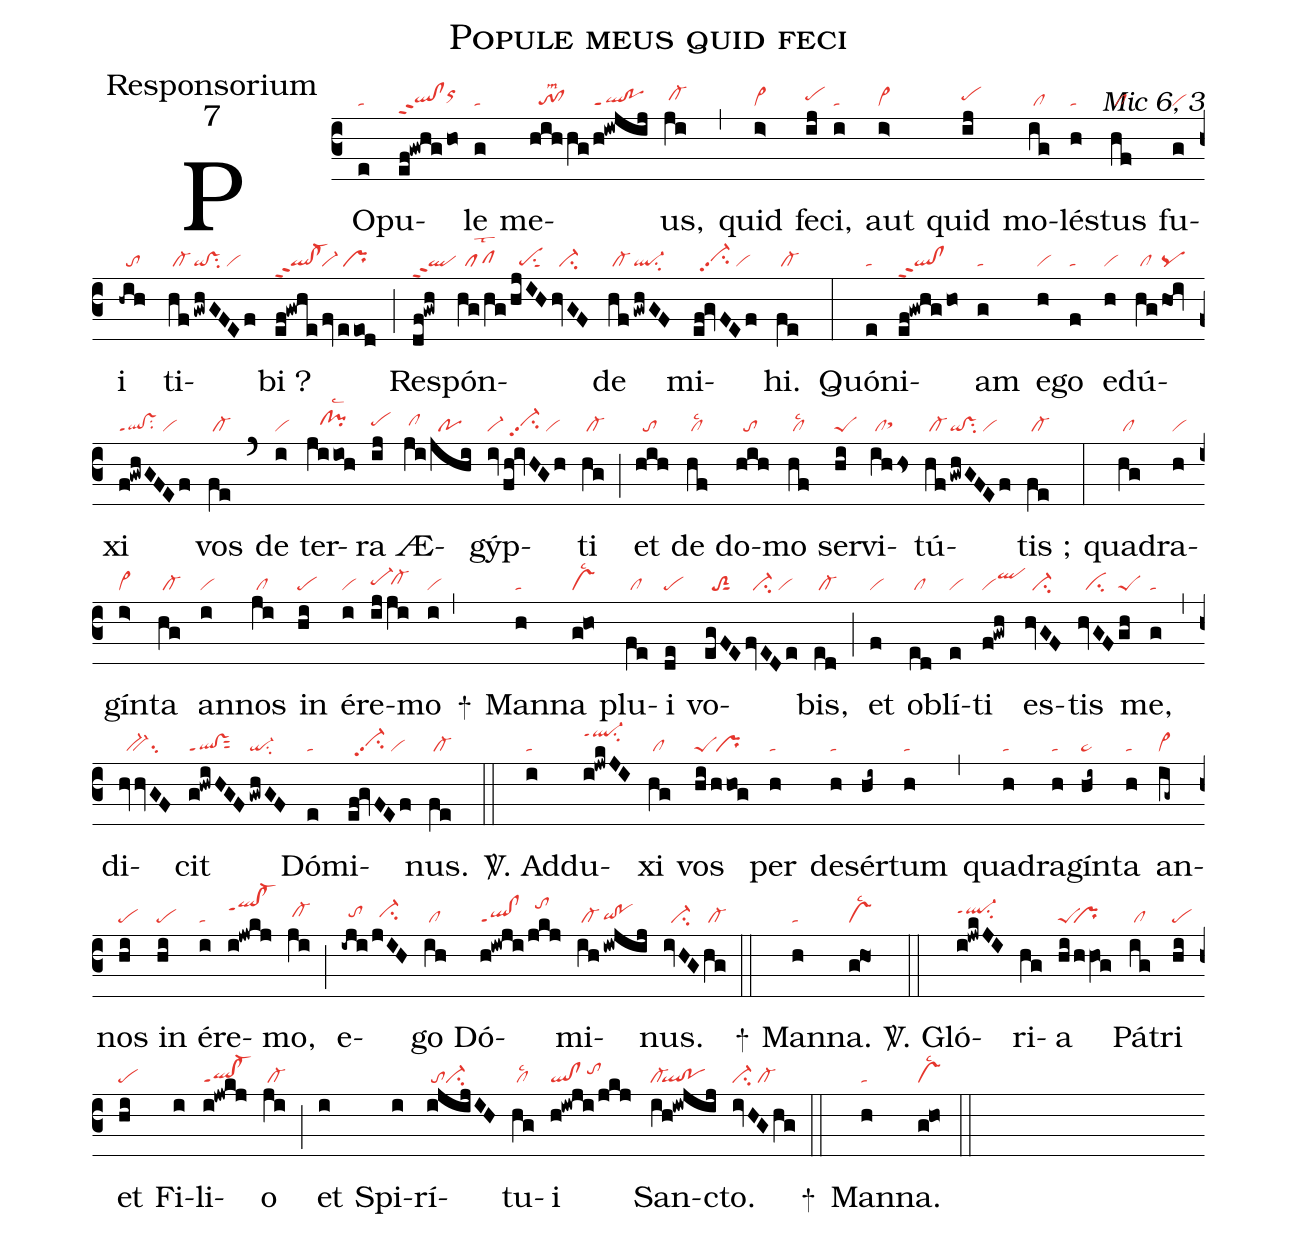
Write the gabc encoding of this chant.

name:Popule meus quid feci;
office-part:Responsorium;
mode:7;
commentary:Mic 6, 3;
nabc-lines:1;
%%
(c3)PO(e|ta)pu(ef!gwhg/ho|qlhg!clhgppt2orhi)le(g|ta) me(hihhg|//to!cllsm2|/h!iwjij|ql!poppt1)us,(ji|/cl-hh) (,) quid(i>|vi>) fe(ij|pehh)ci,(i|ta) aut(i>|vi>) quid(ij|pehh) mo(ig|/cl)lés(h|ta)tus(hf|/cl) fu(g|vi)i(-hih|//to) ti(hf|/cl-|!gwhGFEf|qi!vssu2/vi)bi ?(ef!gwhe|ql!cl-ppt2|/fv|vi-|eeod|/pr) (;) Re(df!gwh|qlppt2)spón(hg/hg|//pflst2|/hjIH|//pesu1sut1|hvGF|//ci-)de(hf|/cl-|!gwhGF|ql-su2) mi(ef!gvFEf|//vi-hhpp2su2/vi)hi.(fe|/cl-) (:) Quó(e|ta)ni(ef!gwhg/ho|ql!clppt2)am(g|ta) e(h|vi)go(f|ta) e(h|vi)dú(hg|/cl|/hoi|pq)xi(f!gwhGFEf|ql!vsppt1su2/vi) vos(fe|/cl-) (`) de(i|vi) ter(jiioh|///clhh!pihhlsc2)ra(ij|pehh) Æ(ji|/clhh|/jhi|//po)gýp(iv|vi-|fh!ivHGh|//vi-hhpp2su2/vi)ti(hg|/cl-) (;) et(hih|//to) de(hf|/cllsc2) do(hih|//to)mo(hf|/cllsc2) ser(hi|peS)vi(ihhs|/clsthh)tú(hf|/cl-|!gwhGFEf|qi!vssu2/vi)tis ;(fe|/cl-) (:) qua(hg|/cl)dra(h|vi)gín(i>|vi>)ta(hg|/cl-) an(i|vi)nos(ji|/cl) in(hi|pe) é(i|vi)re(ij|pe-hh|ji|/cl-hh)mo(i|vi) (,)
+() Man(h|ta)na(g!ho|vslsc2) plu(fe|/cl)i(de|pe) vo(egFE|//toS2sut1|fvEDe|//vi-su2/vi)bis,(ed|/cl-) (;) et(f|vi) ob(ed|/cl)lí(e|vi)ti(f!gwh|viqlhj) es(hvGF|//ci-)tis(hvGF|//ci|gh|peS) me,(g|ta) (,) di(hvhvGF|//bv-su2)cit(g!hwiHGF|ql!vsppt1sut2|/gwhGF|qi-su2) Dó(e|ta)mi(ef!gvFEf|//vi-hhpp2su2/vi)nus.(fe|/cl-) (::)

<sp>V/</sp>. Ad(i|ta)du(i!jwkJI|ql-hkppt1su2)xi(hg|/cl) vos(hi|peS|/hhog|/pr) per(h|ta) de(h|ta)sér(hi~)tum(h|ta) (,) qua(h|ta)dra(h|ta)gín(hi~|pe~)ta(h|ta) an(ig~|cl~)nos(hi|pe) in(hi|pe) é(i|ta)re(i!jwkj|qlhj!cl-hjppt1)mo,(ji|/cl-hh) (;) e(-iji|//tohh|jIH|//ci-hh)go(ih|/cl) Dó(h!iwji|ql!clppt1|/jkj|//tohk)mi(ih|/cl-|!iwjij|qihg!pohg)nus.(ivHG|//ci-|hg|/cl-) (::)
+() Man(h|ta)na.(g!ho|vslsc2) (::)

<sp>V/</sp>. Gló(i!jwkJI|ql-hippt1su2)ri(hg)a(hi/hhVO!g|peS``pr)
Pá(ig|/cl)tri(hi|pe) et(hi|pe) Fi(i)li(i!jwkj|ql!cl-ppt1)o(ji|/cl-) (;)
et(i) Spi(i)rí(i!@jijIH|/toci-)tu(hg|/cllsc2)i(h!iwji/jkj|ql!cl/tohi)
San(ih!iw!@jij|cl-``ql!po)cto.(ivHGhg|ci-/cl-) (::)
+() Man(h|ta)na.(g!ho|vslsc2) (::)
